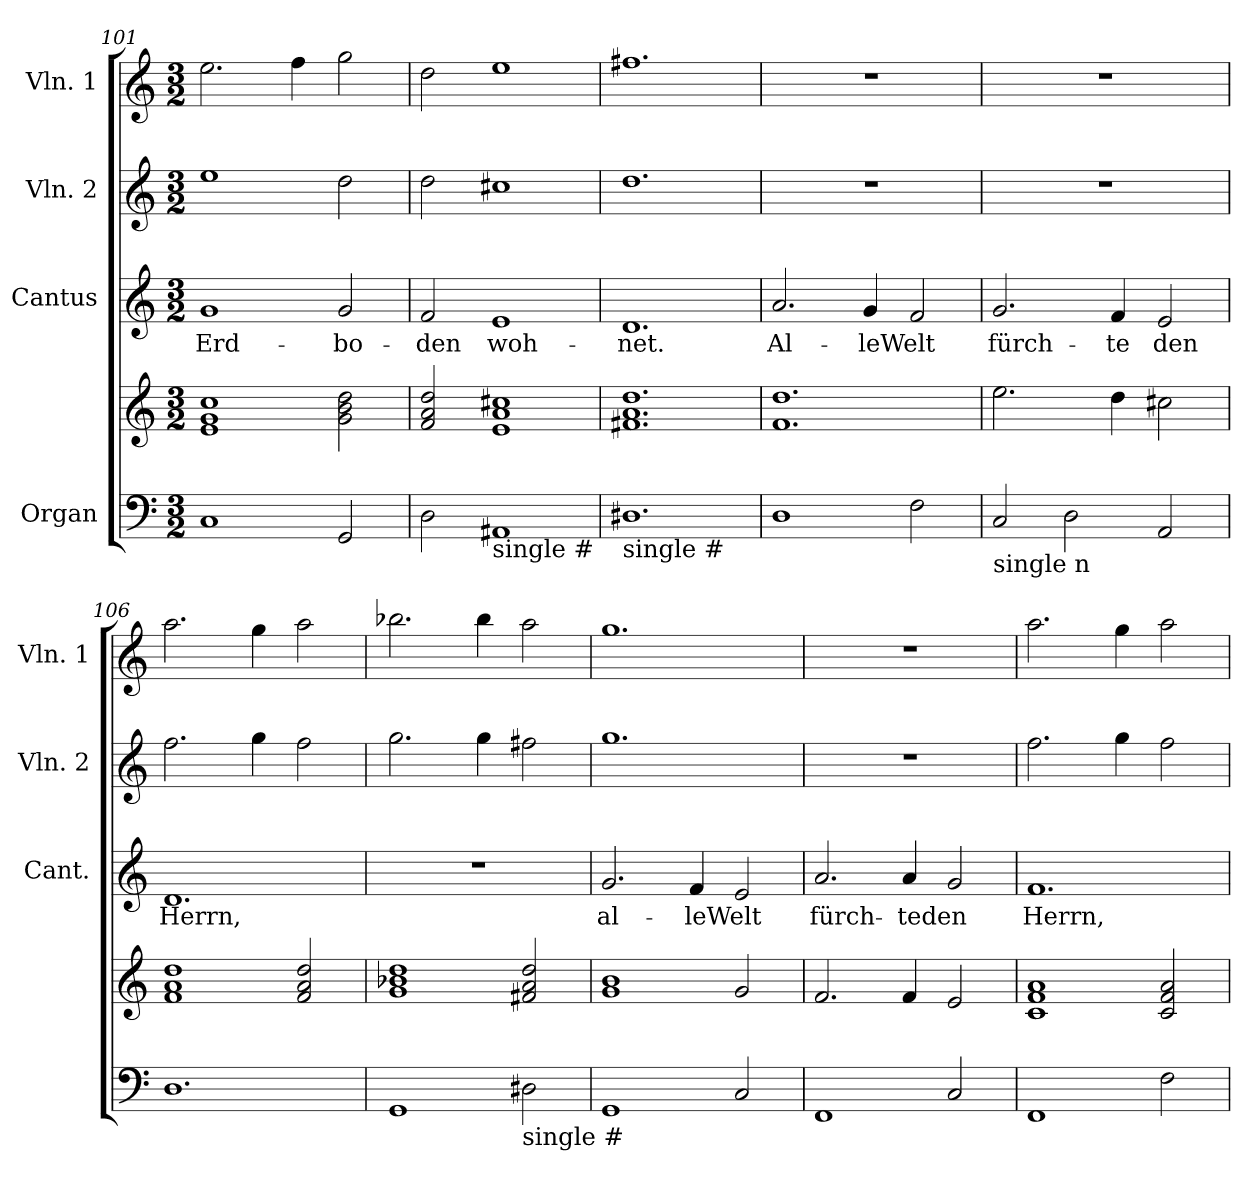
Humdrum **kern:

**kern	**kern	**kern	**text	**kern	**kern
*part4	*part4	*part3	*part3	*part2	*part1
*staff5	*staff4	*staff3	*staff3	*staff2	*staff1
*I"Organ	*	*I"Cantus	*	*I"Vln. 2	*I"Vln. 1
*	*	*I'Cant.	*	*I'Vln. 2	*I'Vln. 1
*clefF4	*clefG2	*clefG2	*	*clefG2	*clefG2
*k[]	*k[]	*k[]	*	*k[]	*k[]
*C:	*C:	*C:	*	*C:	*C:
*M3/2	*M3/2	*M3/2	*	*M3/2	*M3/2
=101	=101	=101	=101	=101	=101
!	!	!	!LO:LY:b	!	!
1C	1e 1g 1cc	1g	Erd-	1ee	2.ee\
.	.	.	.	.	4ff\
!	!	!	!LO:LY:b	!	!
2GG/	2g\ 2b\ 2dd\	2g/	-bo-	2dd\	2gg\
=102	=102	=102	=102	=102	=102
!	!	!	!LO:LY:b	!	!
2D\	2f/ 2a/ 2dd/	2f/	-den	2dd\	2dd\
!LO:TX:b:t=single #	!	!	!	!	!
!	!	!	!LO:LY:b	!	!
1AA#	1e 1a 1cc#X	1e	woh-	1cc#X	1ee
=103	=103	=103	=103	=103	=103
!LO:TX:b:t=single #	!	!	!	!	!
!	!	!	!LO:LY:b	!	!
1.D#	1.f#X 1.a 1.dd	1.d	-net.	1.dd	1.ff#X
=104	=104	=104	=104	=104	=104
!	!	!	!LO:LY:b	!	!
1D	1.f 1.dd	2.a/	Al-	1.r	1.r
!	!	!	!LO:LY:b	!	!
.	.	4g/	-leWelt	.	.
2F\	.	2f/	.	.	.
=105	=105	=105	=105	=105	=105
!LO:TX:b:t=single n	!	!	!	!	!
!	!	!	!LO:LY:b	!	!
2C/	2.ee\	2.g/	fürch-	1.r	1.r
2D\	.	.	.	.	.
!	!	!	!LO:LY:b	!	!
.	4dd\	4f/	-te	.	.
!	!	!	!LO:LY:b	!	!
2AA/	2cc#X\	2e/	den	.	.
!!LO:PB:g=z
=106	=106	=106	=106	=106	=106
!	!	!	!LO:LY:b	!	!
1.D	1f 1a 1dd	1.d	Herrn,	2.ff\	2.aa\
.	.	.	.	4gg\	4gg\
.	2f/ 2a/ 2dd/	.	.	2ff\	2aa\
=107	=107	=107	=107	=107	=107
1GG	1g 1b-X 1dd	1.r	.	2.gg\	2.bb-X\
.	.	.	.	4gg\	4bb-\
!LO:TX:b:t=single #	!	!	!	!	!
2D#\	2f#X/ 2a/ 2dd/	.	.	2ff#X\	2aa\
=108	=108	=108	=108	=108	=108
!	!	!	!LO:LY:b	!	!
1GG	1g 1b	2.g/	al-	1.gg	1.gg
!	!	!	!LO:LY:b	!	!
.	.	4f/	-leWelt	.	.
2C/	2g/	2e/	.	.	.
=109	=109	=109	=109	=109	=109
!	!	!	!LO:LY:b	!	!
1FF	2.f/	2.a/	fürch-	1.r	1.r
!	!	!	!LO:LY:b	!	!
.	4f/	4a/	-teden	.	.
2C/	2e/	2g/	.	.	.
=110	=110	=110	=110	=110	=110
!	!	!	!LO:LY:b	!	!
1FF	1c 1f 1a	1.f	Herrn,	2.ff\	2.aa\
.	.	.	.	4gg\	4gg\
2F\	2c/ 2f/ 2a/	.	.	2ff\	2aa\
=	=	=	=	=	=
*-	*-	*-	*-	*-	*-
